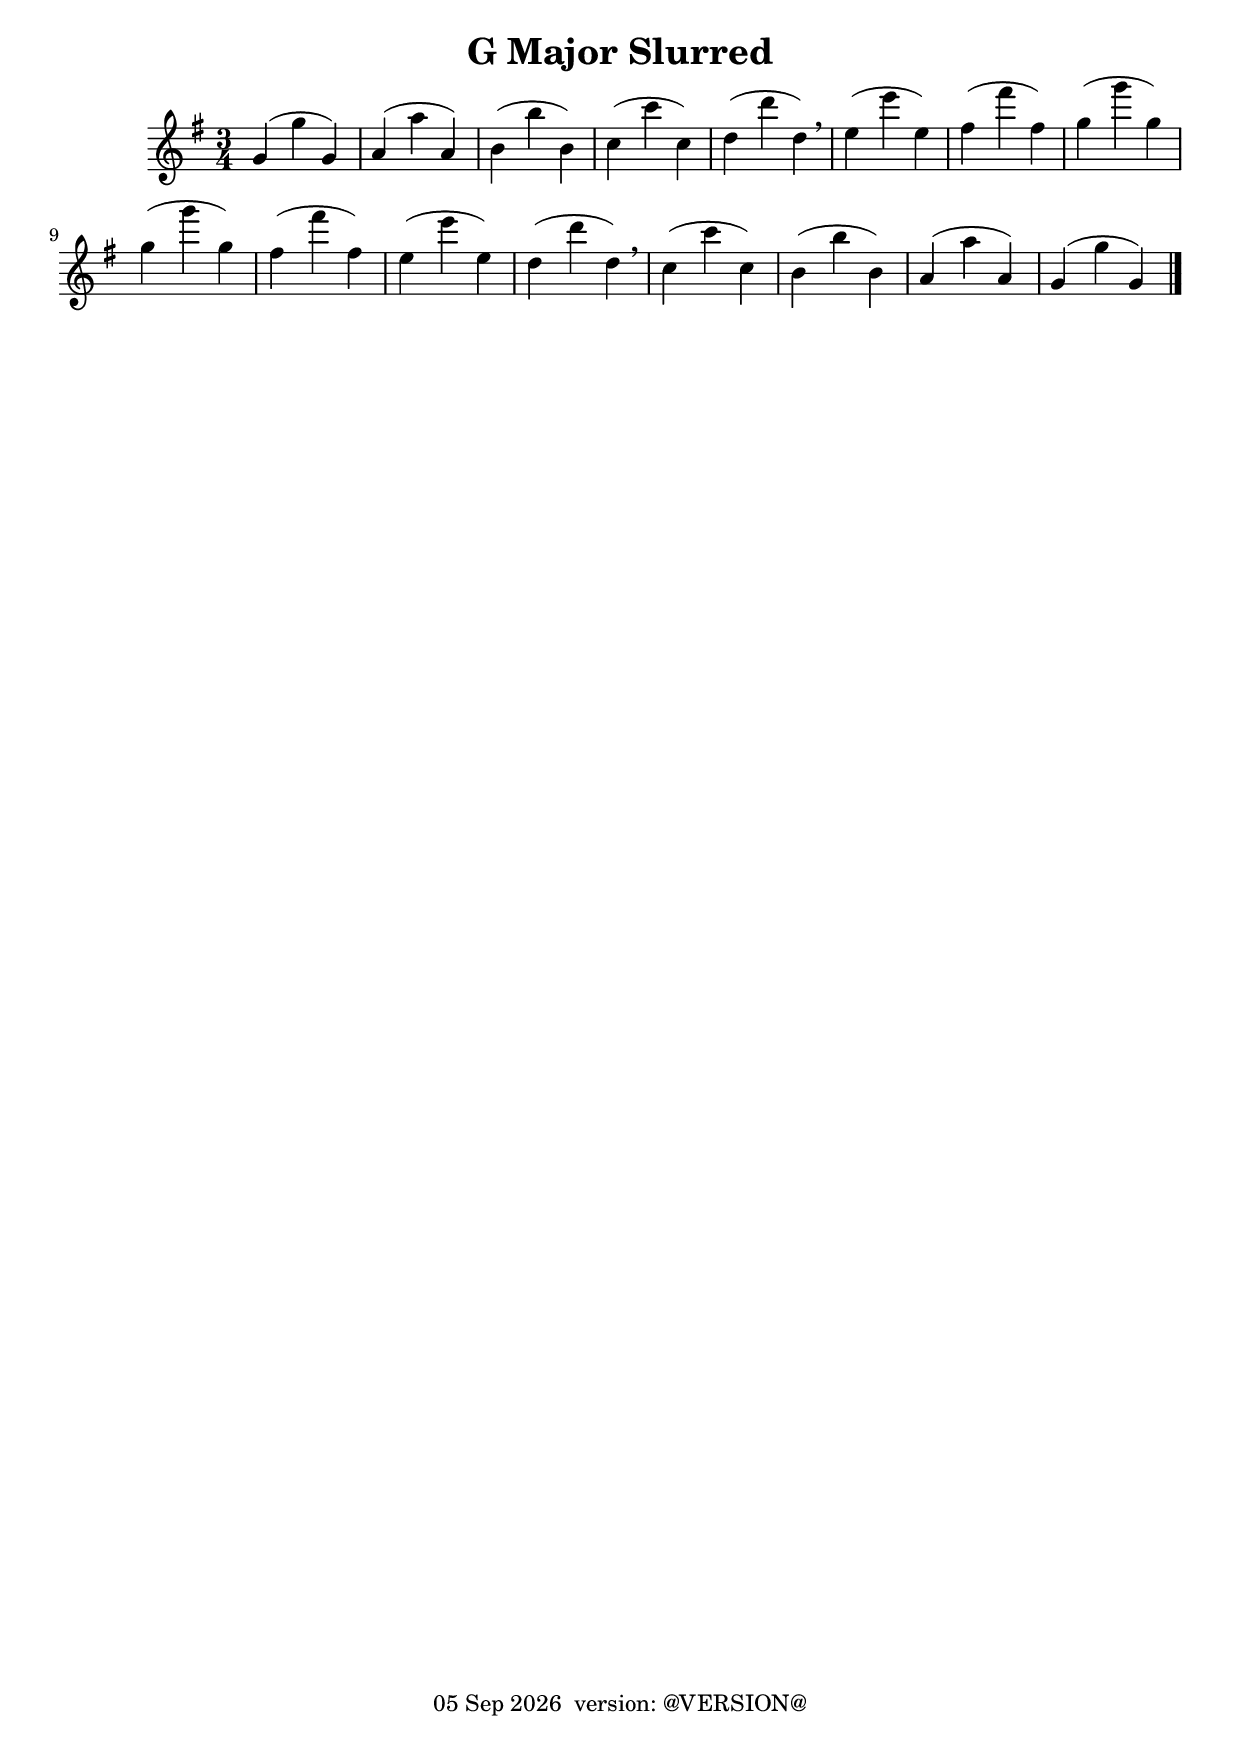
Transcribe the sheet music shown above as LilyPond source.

\version "2.18.2"
date = #(strftime "%d %b %Y" (localtime (current-time)))
\header {
	title = "G Major Slurred"
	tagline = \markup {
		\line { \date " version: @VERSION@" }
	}
}

flute_a = \new Staff {
	\set Staff.midiInstrument = #"flute"
	\relative c'' {
		\clef treble
		\key g \major
		\time 3/4

		g4( g' g,) | a( a' a,) | b( b' b,) | c( c' c,) | d( d' d,) \breathe | e( e' e,) | fis( fis' fis,) | g( g' g,) | \break
		g4( g' g,) | fis( fis' fis,) | e( e' e,) | d( d' d,) \breathe | c( c' c,) | b( b' b,) | a( a' a,) | g( g' g,) | \break


		\bar "|."
	}
}

\score {
	<<
		\flute_a

	>>
	\layout { }
	\midi { }
}

